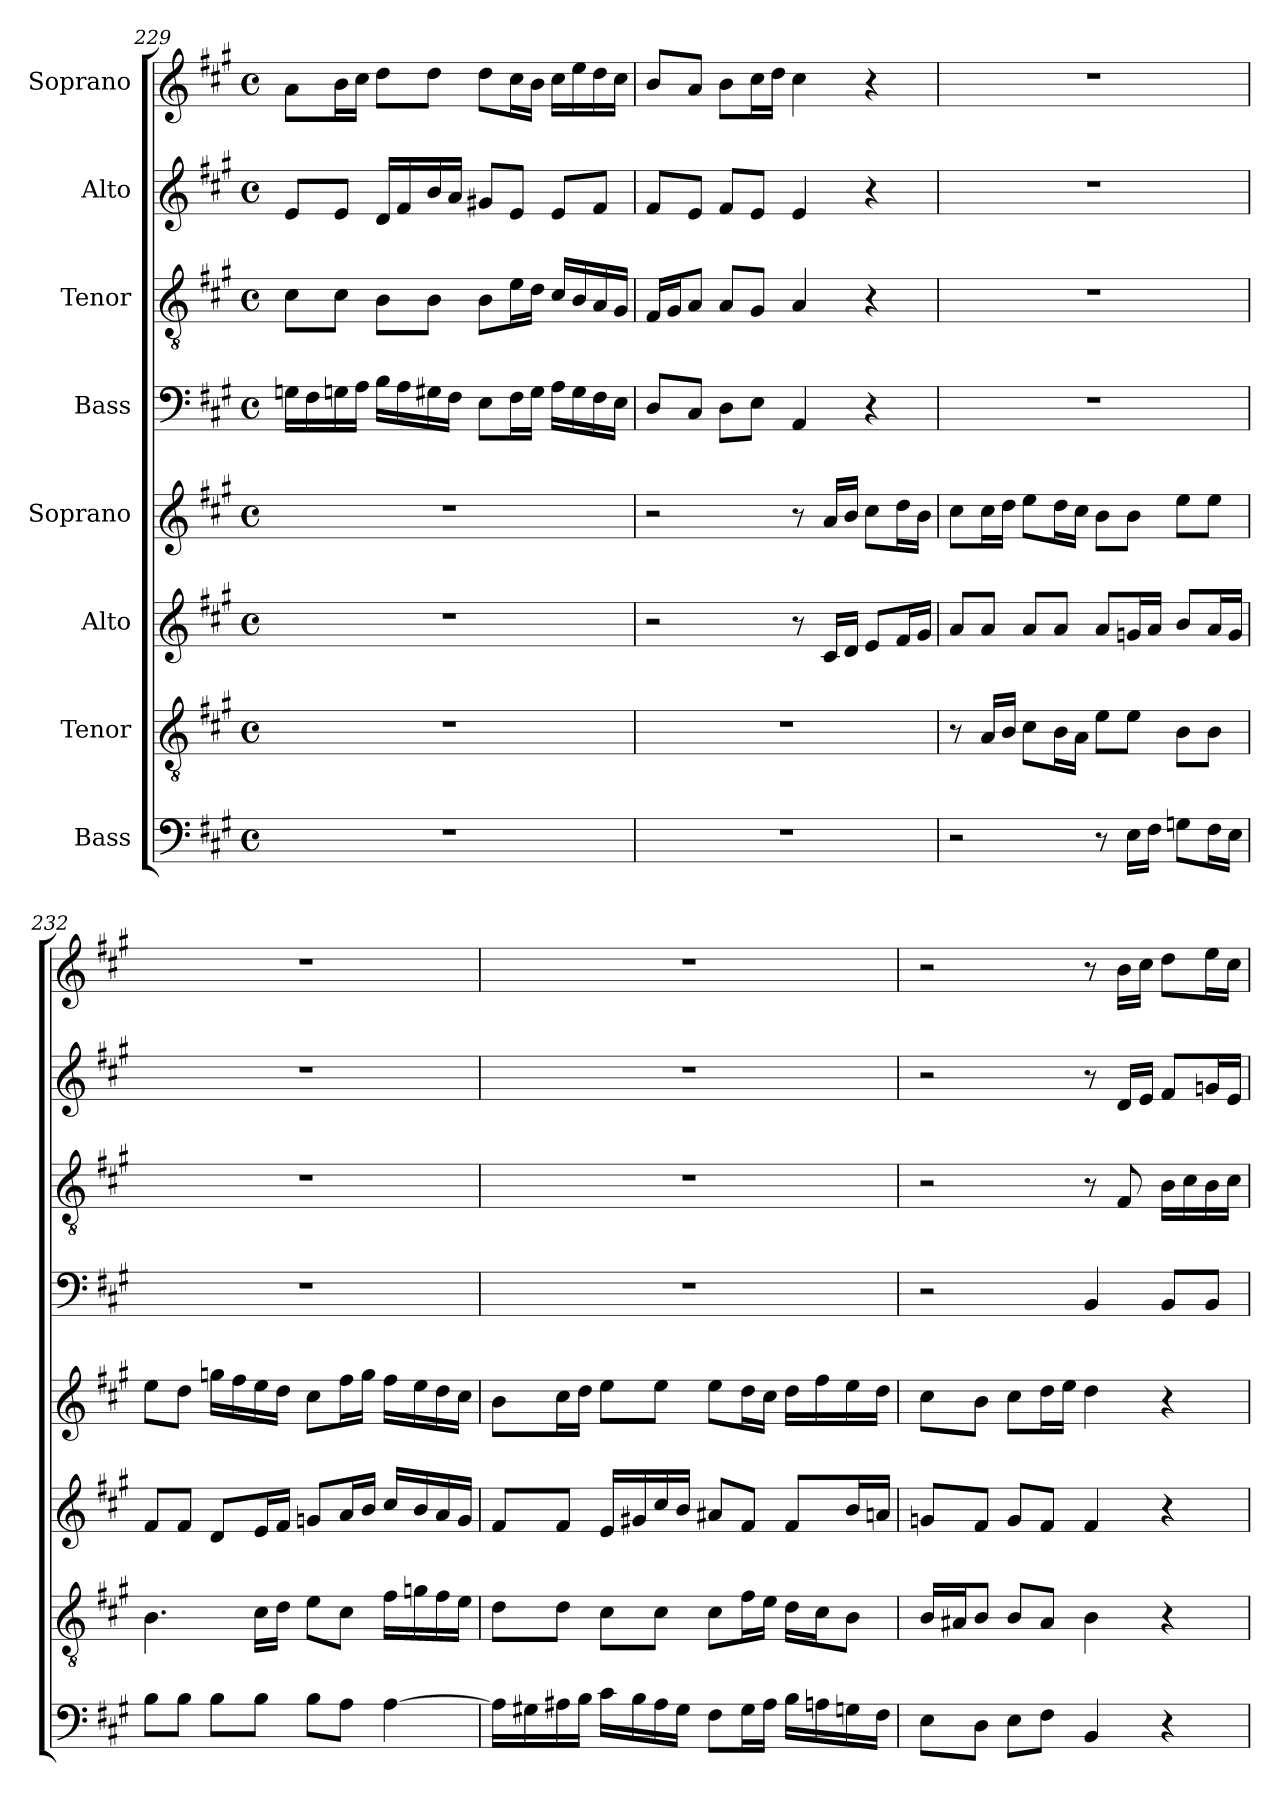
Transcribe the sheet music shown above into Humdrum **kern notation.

**kern	**kern	**kern	**kern	**kern	**kern	**kern	**kern
*part8	*part7	*part6	*part5	*part4	*part3	*part2	*part1
*staff8	*staff7	*staff6	*staff5	*staff4	*staff3	*staff2	*staff1
*I"Bass	*I"Tenor	*I"Alto	*I"Soprano	*I"Bass	*I"Tenor	*I"Alto	*I"Soprano
*clefF4	*clefGv2	*clefG2	*clefG2	*clefF4	*clefGv2	*clefG2	*clefG2
*k[f#c#g#]	*k[f#c#g#]	*k[f#c#g#]	*k[f#c#g#]	*k[f#c#g#]	*k[f#c#g#]	*k[f#c#g#]	*k[f#c#g#]
*A:	*A:	*A:	*A:	*A:	*A:	*A:	*A:
*M4/4	*M4/4	*M4/4	*M4/4	*M4/4	*M4/4	*M4/4	*M4/4
*met(c)	*met(c)	*met(c)	*met(c)	*met(c)	*met(c)	*met(c)	*met(c)
=229	=229	=229	=229	=229	=229	=229	=229
1r	1r	1r	1r	16Gni\LL	8c#\L	8e/L	8a\L
.	.	.	.	16F#\	.	.	.
.	.	.	.	16Gn\	8c#\J	8e/J	16b\L
.	.	.	.	16A\JJ	.	.	16cc#\JJ
.	.	.	.	16B\LL	8B\L	16d/LL	8dd\L
.	.	.	.	16A\	.	16f#/	.
.	.	.	.	16G#X\	8B\J	16b/	8dd\J
.	.	.	.	16F#\JJ	.	16a/JJ	.
.	.	.	.	8E\L	8B\L	8g#X/L	8dd\L
.	.	.	.	16F#\L	16e\L	8e/J	16cc#\L
.	.	.	.	16G#\JJ	16d\JJ	.	16b\JJ
.	.	.	.	16A\LL	16c#/LL	8e/L	16cc#\LL
.	.	.	.	16G#\	16B/	.	16ee\
.	.	.	.	16F#\	16A/	8f#/J	16dd\
.	.	.	.	16E\JJ	16G#/JJ	.	16cc#\JJ
!!LO:PB:g=z
=230	=230	=230	=230	=230	=230	=230	=230
1r	1r	2r	2r	8D/L	16F#/LL	8f#/L	8b/L
.	.	.	.	.	16G#/J	.	.
.	.	.	.	8C#/J	8A/J	8e/J	8a/J
.	.	.	.	8D\L	8A/L	8f#/L	8b\L
.	.	.	.	8E\J	8G#/J	8e/J	16cc#\L
.	.	.	.	.	.	.	16dd\JJ
.	.	8r	8r	4AA/	4A/	4e/	4cc#\
.	.	16c#/LL	16a/LL	.	.	.	.
.	.	16d/JJ	16b/JJ	.	.	.	.
.	.	8e/L	8cc#\L	4r	4r	4r	4r
.	.	16f#/L	16dd\L	.	.	.	.
.	.	16g#/JJ	16b\JJ	.	.	.	.
=231	=231	=231	=231	=231	=231	=231	=231
2r	8r	8a/L	8cc#\L	1r	1r	1r	1r
.	16A/LL	8a/J	16cc#\L	.	.	.	.
.	16B/JJ	.	16dd\JJ	.	.	.	.
.	8c#\L	8a/L	8ee\L	.	.	.	.
.	16B\L	8a/J	16dd\L	.	.	.	.
.	16A\JJ	.	16cc#\JJ	.	.	.	.
8r	8e\L	8a/L	8b\L	.	.	.	.
16E\LL	8e\J	16gn/L	8b\J	.	.	.	.
16F#\JJ	.	16a/JJ	.	.	.	.	.
8Gn\L	8B\L	8b/L	8ee\L	.	.	.	.
16F#\L	8B\J	16a/L	8ee\J	.	.	.	.
16E\JJ	.	16g/JJ	.	.	.	.	.
=232	=232	=232	=232	=232	=232	=232	=232
8B\L	4.B\	8f#/L	8ee\L	1r	1r	1r	1r
8B\J	.	8f#/J	8dd\J	.	.	.	.
8B\L	.	8d/L	16ggn\LL	.	.	.	.
.	.	.	16ff#\	.	.	.	.
8B\J	16c#\LL	16e/L	16ee\	.	.	.	.
.	16d\JJ	16f#/JJ	16dd\JJ	.	.	.	.
8B\L	8e\L	8gn/L	8cc#\L	.	.	.	.
8A\J	8c#\J	16a/L	16ff#\L	.	.	.	.
.	.	16b/JJ	16gg\JJ	.	.	.	.
[>4A\	16f#\LL	16cc#/LL	16ff#\LL	.	.	.	.
.	16gn\	16b/	16ee\	.	.	.	.
.	16f#\	16a/	16dd\	.	.	.	.
.	16e\JJ	16g/JJ	16cc#\JJ	.	.	.	.
!!LO:PB:g=z
=233	=233	=233	=233	=233	=233	=233	=233
16A\LL]	8d\L	8f#/L	8b\L	1r	1r	1r	1r
16G#X\	.	.	.	.	.	.	.
16A#X\	8d\J	8f#/J	16cc#\L	.	.	.	.
16B\JJ	.	.	16dd\JJ	.	.	.	.
16c#\LL	8c#\L	16e/LL	8ee\L	.	.	.	.
16B\	.	16g#X/	.	.	.	.	.
16A#\	8c#\J	16cc#/	8ee\J	.	.	.	.
16G#\JJ	.	16b/JJ	.	.	.	.	.
8F#\L	8c#\L	8a#X/L	8ee\L	.	.	.	.
16G#\L	16f#\L	8f#/J	16dd\L	.	.	.	.
16A#\JJ	16e\JJ	.	16cc#\JJ	.	.	.	.
16B\LL	16d\LL	8f#/L	16dd\LL	.	.	.	.
16An\	16c#\J	.	16ff#\	.	.	.	.
16Gn\	8B\J	16b/L	16ee\	.	.	.	.
16F#\JJ	.	16an/JJ	16dd\JJ	.	.	.	.
=234	=234	=234	=234	=234	=234	=234	=234
8E\L	16B/LL	8gn/L	8cc#\L	2r	2r	2r	2r
.	16A#X/J	.	.	.	.	.	.
8D\J	8B/J	8f#/J	8b\J	.	.	.	.
8E\L	8B/L	8g/L	8cc#\L	.	.	.	.
8F#\J	8A#/J	8f#/J	16dd\L	.	.	.	.
.	.	.	16ee\JJ	.	.	.	.
4BB/	4B\	4f#/	4dd\	4BB/	8r	8r	8r
.	.	.	.	.	8F#/	16d/LL	16b\LL
.	.	.	.	.	.	16e/JJ	16cc#\JJ
4r	4r	4r	4r	8BB/L	16B\LL	8f#/L	8dd\L
.	.	.	.	.	16c#\	.	.
.	.	.	.	8BB/J	16B\	16gn/L	16ee\L
.	.	.	.	.	16c#\JJ	16e/JJ	16cc#\JJ
=	=	=	=	=	=	=	=
*-	*-	*-	*-	*-	*-	*-	*-
